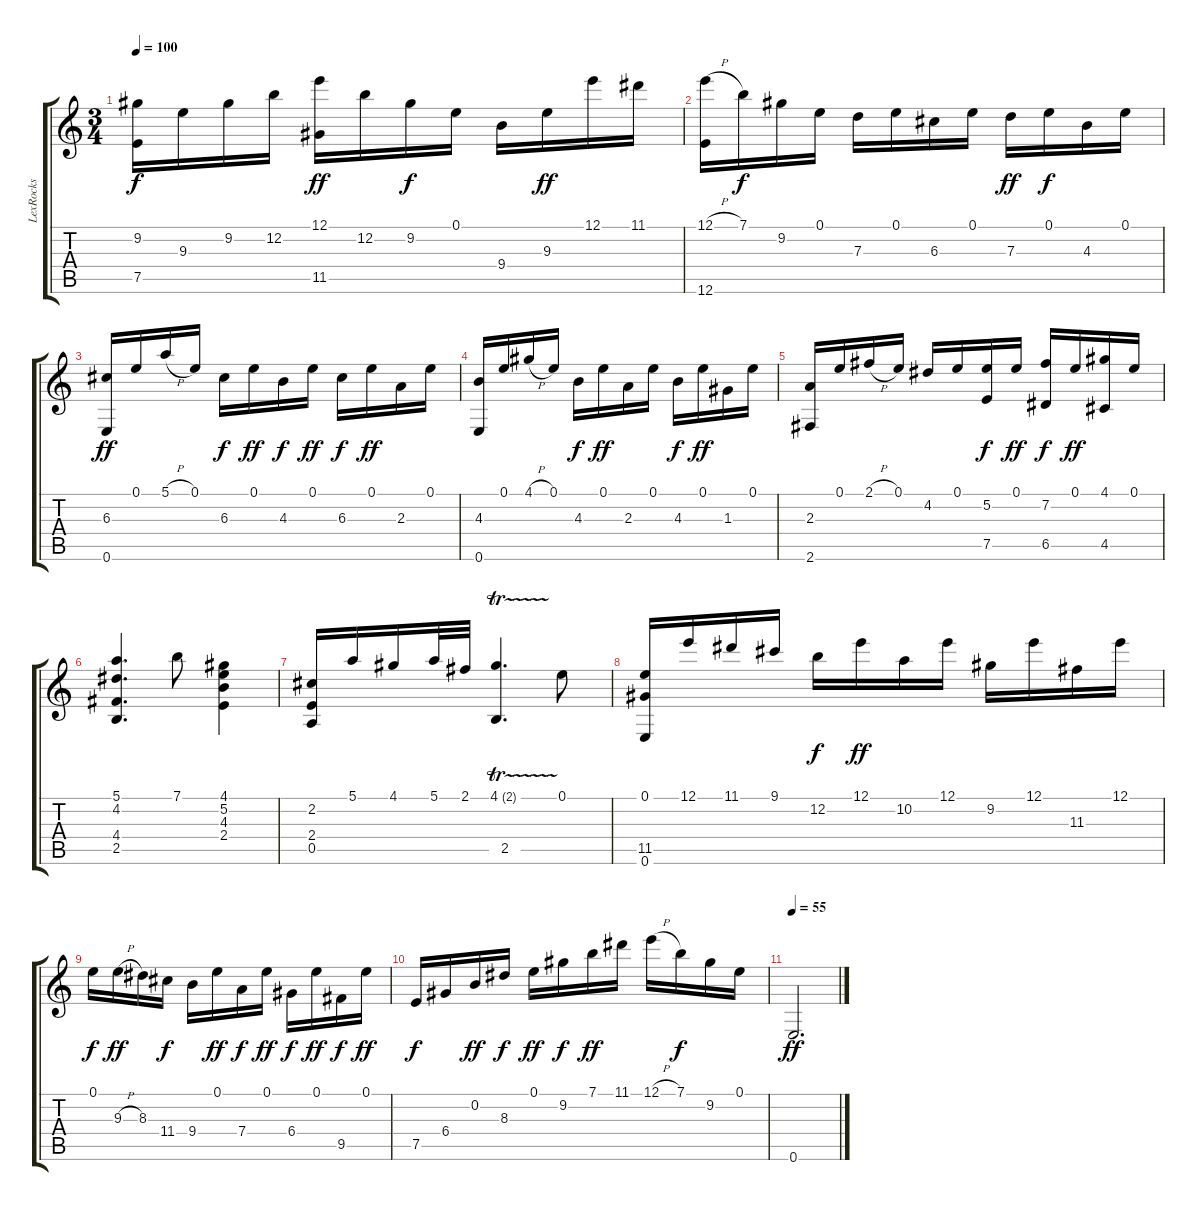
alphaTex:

\track ("LexRocks" "LexRocks") {instrument acousticguitarnylon}
\staff {score tabs}
\tuning (E4 B3 G3 D3 A2 E2) {hide}
\ts (3 4)
\tempo 100
\clef g2
\ks c
(9.2 7.5).16{dy f} 9.3.16 9.2.16 12.2.16 (12.1 11.5).16{dy ff} 12.2.16 9.2.16{dy f} 0.1.16 9.4.16 9.3.16{dy ff} 12.1.16 11.1.16 |
(12.1{h} 12.6).16 7.1.16{dy f} 9.2.16 0.1.16 7.3.16 0.1.16 6.3.16 0.1.16 7.3.16{dy ff} 0.1.16{dy f} 4.3.16 0.1.16 |
(6.3 0.6).16{dy ff} 0.1.16 5.1{h}.16 0.1.16 6.3.16{dy f} 0.1.16{dy ff} 4.3.16{dy f} 0.1.16{dy ff} 6.3.16{dy f} 0.1.16{dy ff} 2.3.16 0.1.16 |
(4.3 0.6).16 0.1.16 4.1{h}.16 0.1.16 4.3.16{dy f} 0.1.16{dy ff} 2.3.16 0.1.16 4.3.16{dy f} 0.1.16{dy ff} 1.3.16 0.1.16 |
(2.3 2.6).16 0.1.16 2.1{h}.16 0.1.16 4.2.16 0.1.16 (5.2 7.5).16{dy f} 0.1.16{dy ff} (7.2 6.5).16{dy f} 0.1.16{dy ff} (4.1 4.5).16 0.1.16 |
(5.1 4.2 4.4 2.5).4{d} 7.1.8 (4.1 5.2 4.3 2.4).4 |
(2.2 2.4 0.5).16 5.1.16 4.1.16 5.1.32 2.1.32 (4.1{tr (2 32)} 2.5).4{d} 0.1.8 |
(0.1 11.5 0.6).16 12.1.16 11.1.16 9.1.16 12.2.16{dy f} 12.1.16{dy ff} 10.2.16 12.1.16 9.2.16 12.1.16 11.3.16 12.1.16 |
0.1.16{dy f} 9.3{h}.16{dy ff} 8.3.16 11.4.16{dy f} 9.4.16 0.1.16{dy ff} 7.4.16{dy f} 0.1.16{dy ff} 6.4.16{dy f} 0.1.16{dy ff} 9.5.16{dy f} 0.1.16{dy ff} |
7.5.16{dy f} 6.4.16 0.2.16{dy ff} 8.3.16{dy f} 0.1.16{dy ff} 9.2.16{dy f} 7.1.16{dy ff} 11.1.16 12.1{h}.16 7.1.16{dy f} 9.2.16 0.1.16 |
\tempo 55
0.6.2{d dy ff}
